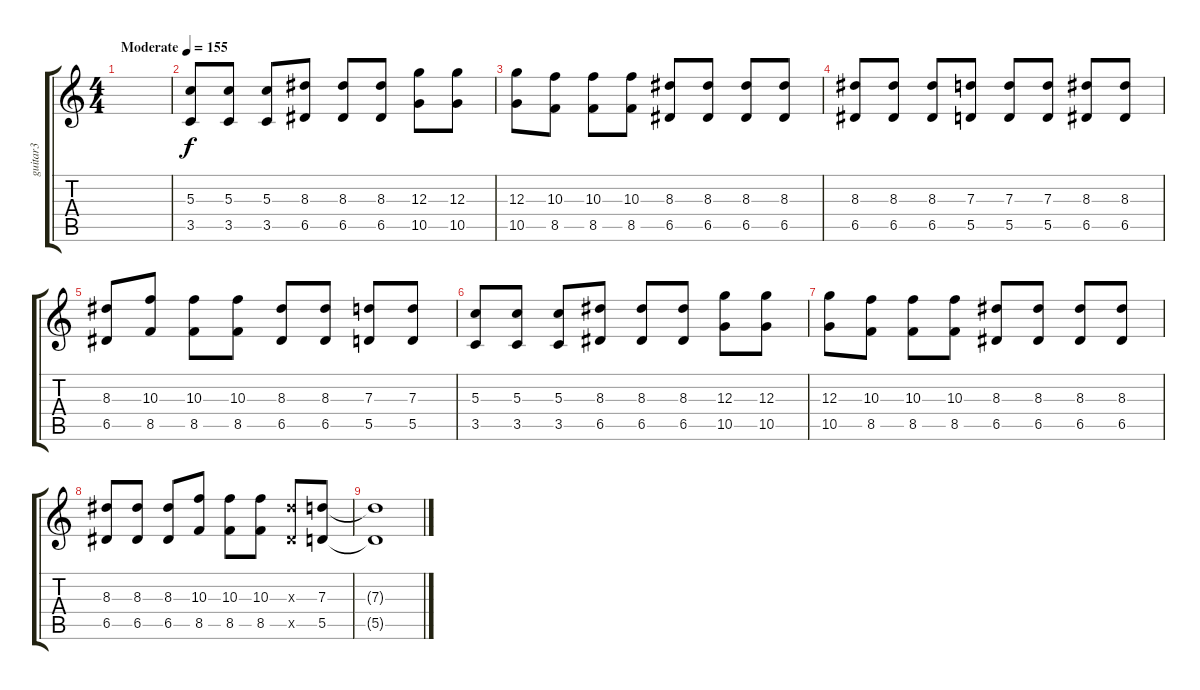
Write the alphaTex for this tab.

\track ("guitar3" "guitar3") {instrument overdrivenguitar}
\staff {score tabs}
\tuning (E4 B3 G3 D3 A2 D2) {hide}
\ts (4 4)
\tempo (155 "Moderate")
\clef g2
\ks c
|
(5.3 3.5).8 (5.3 3.5).8 (5.3 3.5).8 (8.3 6.5).8 (8.3 6.5).8 (8.3 6.5).8 (12.3 10.5).8 (12.3 10.5).8 |
(12.3 10.5).8 (10.3 8.5).8 (10.3 8.5).8 (10.3 8.5).8 (8.3 6.5).8 (8.3 6.5).8 (8.3 6.5).8 (8.3 6.5).8 |
(8.3 6.5).8 (8.3 6.5).8 (8.3 6.5).8 (7.3 5.5).8 (7.3 5.5).8 (7.3 5.5).8 (8.3 6.5).8 (8.3 6.5).8 |
(8.3 6.5).8 (10.3 8.5).8 (10.3 8.5).8 (10.3 8.5).8 (8.3 6.5).8 (8.3 6.5).8 (7.3 5.5).8 (7.3 5.5).8 |
(5.3 3.5).8 (5.3 3.5).8 (5.3 3.5).8 (8.3 6.5).8 (8.3 6.5).8 (8.3 6.5).8 (12.3 10.5).8 (12.3 10.5).8 |
(12.3 10.5).8 (10.3 8.5).8 (10.3 8.5).8 (10.3 8.5).8 (8.3 6.5).8 (8.3 6.5).8 (8.3 6.5).8 (8.3 6.5).8 |
(8.3 6.5).8 (8.3 6.5).8 (8.3 6.5).8 (10.3 8.5).8 (10.3 8.5).8 (10.3 8.5).8 (8.3{x} 6.5{x}).8 (7.3 5.5).8 |
(7.3{t} 5.5{t}).1
